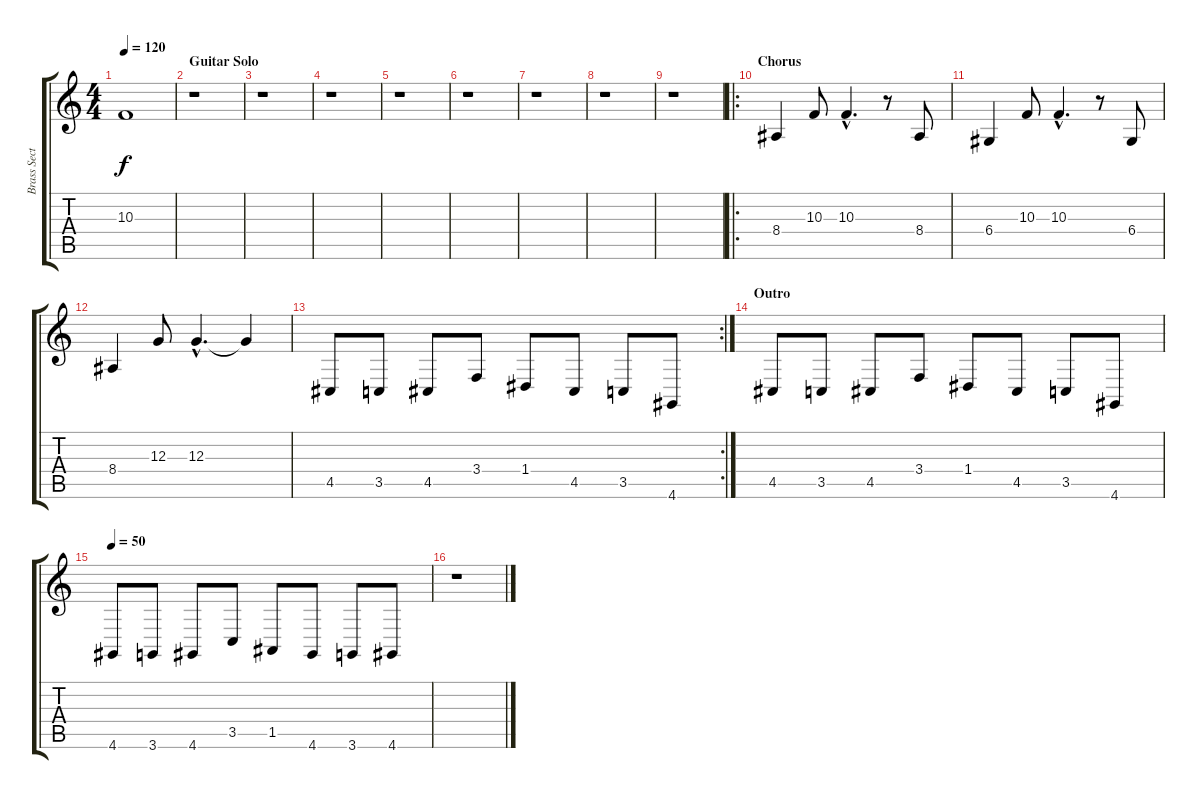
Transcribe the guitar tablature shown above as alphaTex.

\track ("Brass Section" "Brass Sect") {instrument brasssection}
\staff {score tabs}
\tuning (E4 B3 G3 D3 A2 E2) {hide}
\ts (4 4)
\tempo 120
\clef g2
\ks c
10.3{t}.1{dy f} |
\section ("" "Guitar Solo")
r.1 |
r.1 |
r.1 |
r.1 |
r.1 |
r.1 |
r.1 |
r.1 |
\ro
\section ("" "Chorus")
8.4.4{volume 10} 10.3.8 10.3{hac}.4{d} r.8 8.4.8 |
6.4.4 10.3.8 10.3{hac}.4{d} r.8 6.4.8 |
8.4.4 12.3.8 12.3{hac}.4{d} 12.3{t}.4 |
\rc 2
4.5.8 3.5.8 4.5.8 3.4.8 1.4.8 4.5.8 3.5.8 4.6.8 |
\section ("" "Outro")
4.5.8 3.5.8 4.5.8 3.4.8 1.4.8 4.5.8 3.5.8 4.6.8 |
\tempo 50
4.6.8 3.6.8 4.6.8 3.5.8 1.5.8 4.6.8 3.6.8 4.6.8 |
r.1
